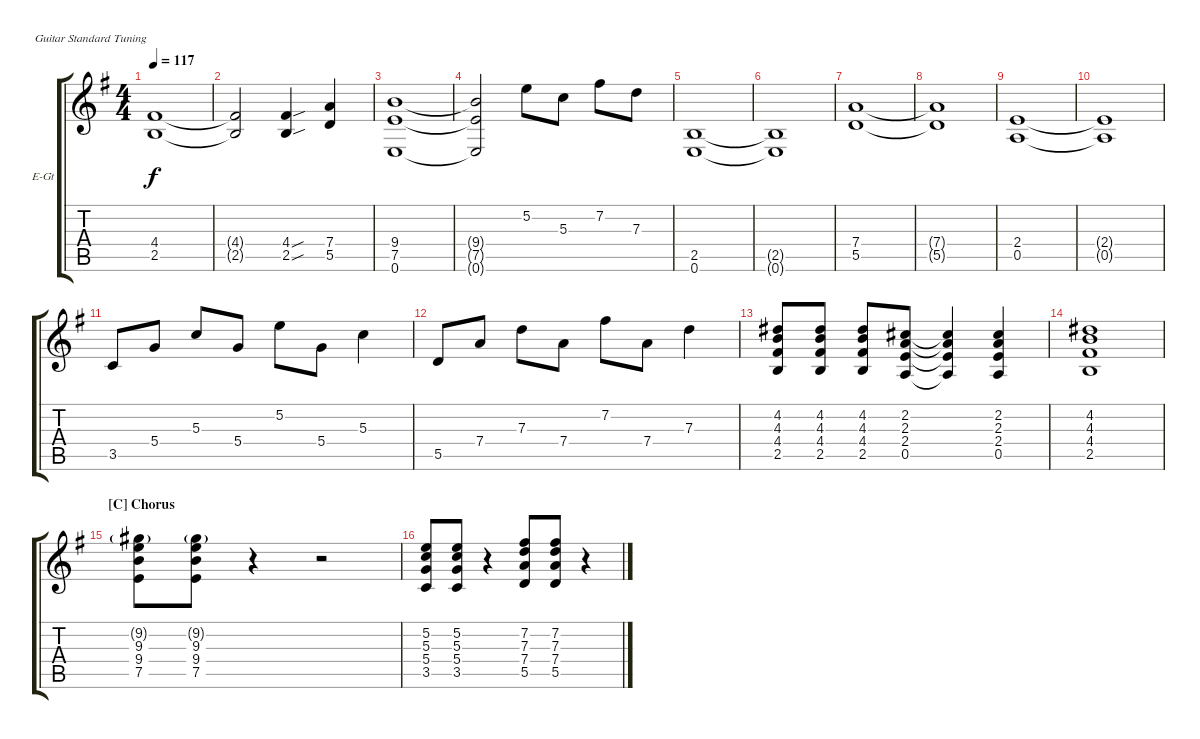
\defaultSystemsLayout 4
\bracketExtendMode groupsimilarinstruments
\firstSystemTrackNameOrientation horizontal
\otherSystemsTrackNameOrientation horizontal
\track ("Guitar 2" "E-Gt") {instrument distortionguitar}
\staff {score tabs}
\tuning (E4 B3 G3 D3 A2 E2)
\ts (4 4)
\tempo 117
\clef g2
\scale
1.03909
\ks g
(2.5 4.4).1{dy f} |
\scale
0.960908 (2.5{t} 4.4{t}).2 (2.5{sou} 4.4{sou}).4 (5.5 7.4).4 |
\scale
1.03909 (0.6 7.5 9.4).1 |
\scale
0.960908 (0.6{t} 7.5{t} 9.4{t}).2 5.2.8 5.3.8 7.2.8 7.3.8 |
\scale
1.03909 (0.6 2.5).1 |
\scale
0.960908 (0.6{t} 2.5{t}).1 |
\scale
1.03909 (5.5 7.4).1 |
\scale
0.960908 (5.5{t} 7.4{t}).1 |
\scale
1.03909 (0.5 2.4).1 |
\scale
0.960908 (0.5{t} 2.4{t}).1 |
\scale
1.03909 3.5.8 5.4.8 5.3.8 5.4.8 5.2.8 5.4.8 5.3.4 |
\scale
0.960908 5.5.8 7.4.8 7.3.8 7.4.8 7.2.8 7.4.8 7.3.4 |
\scale
1.03909 (2.5 4.4 4.3 4.2).8 (2.5 4.4 4.3 4.2).8 (2.5 4.4 4.3 4.2).8 (0.5 2.4 2.3 2.2).8 (0.5{t} 2.4{t} 2.3{t} 2.2{t}).4 (0.5 2.4 2.3 2.2).4 |
\scale
0.960908 (2.5 4.4 4.3 4.2).1 |
\section ("C" "Chorus")
\scale
1.03909 (7.5 9.4 9.3 9.2{g}).8 (7.5 9.4 9.3 9.2{g}).8 r.4 r.2 |
\scale
0.960908 (3.5 5.4 5.3 5.2).8 (3.5 5.4 5.3 5.2).8 r.4 (5.5 7.4 7.3 7.2).8 (5.5 7.4 7.3 7.2).8 r.4
